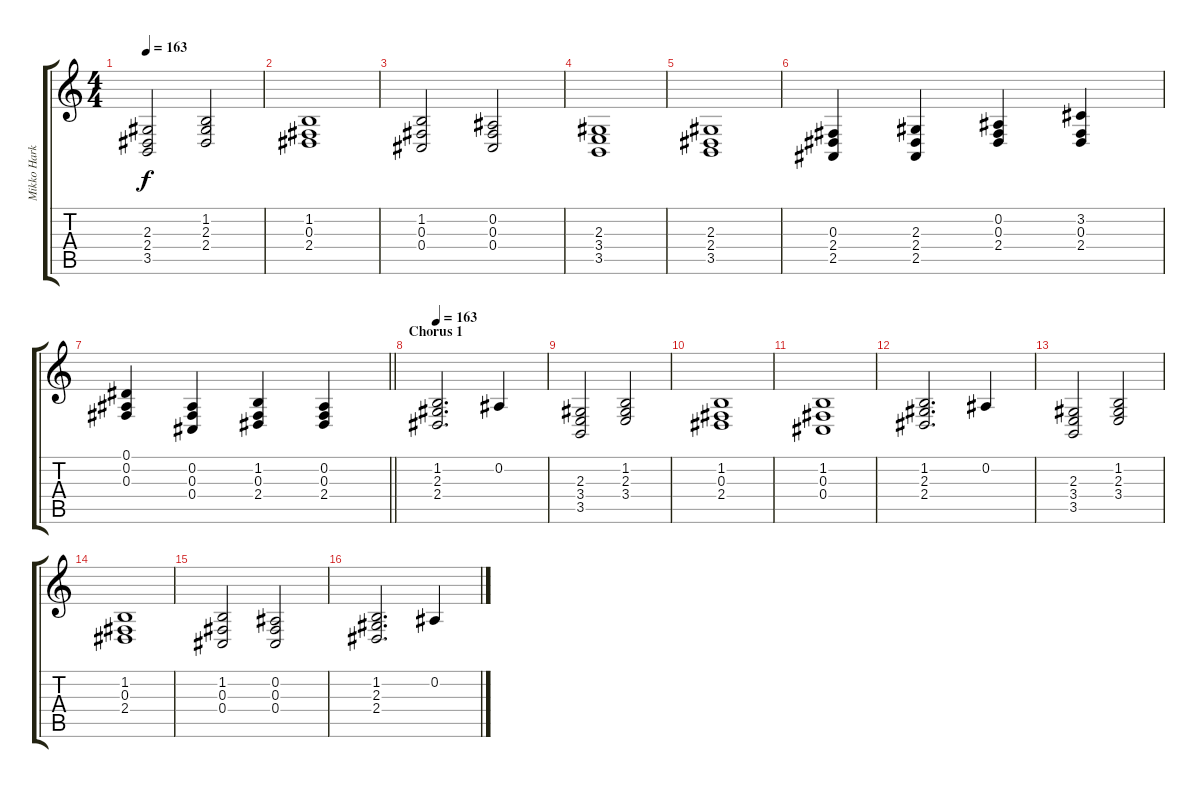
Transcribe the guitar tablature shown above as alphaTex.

\track ("Mikko Harkin RH" "Mikko Hark") {instrument harpsichord}
\staff {score tabs}
\tuning (Eb4 Bb3 Gb3 Db3 Ab2 Eb2) {hide}
\ts (4 4)
\tempo 163
\clef g2
\ks c
(2.3 2.4 3.5).2{dy f} (1.2 2.3 2.4).2 |
(1.2 0.3 2.4).1 |
(1.2 0.3 0.4).2 (0.2 0.3 0.4).2 |
(2.3 3.4 3.5).1 |
(2.3 2.4 3.5).1 |
(0.3 2.4 2.5).4 (2.3 2.4 2.5).4 (0.2 0.3 2.4).4 (3.2 0.3 2.4).4 |
\barLineRight lightlight
(0.1 0.2 0.3).4 (0.2 0.3 0.4).4 (1.2 0.3 2.4).4 (0.2 0.3 2.4).4 |
\section ("" "Chorus 1")
\tempo 163
(1.2 2.3 2.4).2{d} 0.2.4 |
(2.3 3.4 3.5).2 (1.2 2.3 3.4).2 |
(1.2 0.3 2.4).1 |
(1.2 0.3 0.4).1 |
(1.2 2.3 2.4).2{d} 0.2.4 |
(2.3 3.4 3.5).2 (1.2 2.3 3.4).2 |
(1.2 0.3 2.4).1 |
(1.2 0.3 0.4).2 (0.2 0.3 0.4).2 |
(1.2 2.3 2.4).2{d} 0.2.4
